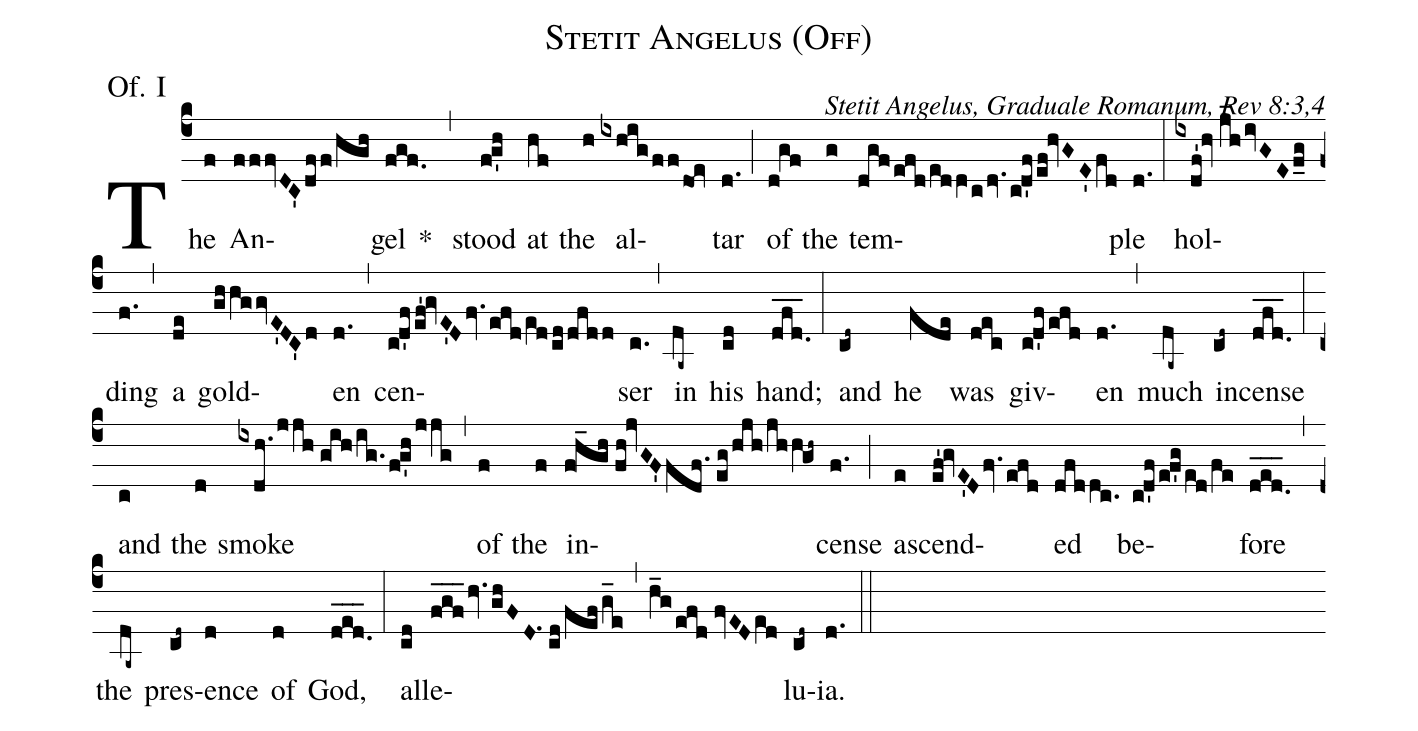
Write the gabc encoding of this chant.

name: Stetit Angelus (Off);
office-part: Offertorium;
mode: 1;
commentary: Stetit Angelus, Graduale Romanum, Rev 8:3,4;
annotation: Of. I;
%%
(c4)The(f) An(fffvDC'dff/hgh)gel(fgf.) * (,) stood(fg'h) at(hf) the(h) al(ixhigff/doe)tar(d.) (;) of(d!gf) the(g) tem(dgfefd/eddVcdv.cd'f/ef!hvGE'fd)ple(d.) (:) hol(ixdf'!hv//j_hivGEf_g)ding(f.) (,) a(de) gold(ghhggvE'DC'd)en(d.) (,) cen(cd'f/ef'!gvE'Dfv.efd/e[ll:1]dcddfdd)ser(c.) (,)
in(da~) his(cd) hand;(dfd___.) (:)
and(cd~) he(fde) was(dec) giv(cd'f/efd)en(d.) (,) much(da~) in(cd~)cense(dfd___.) (:)
and(c) the(d) smoke(ixdh./jjh//gih/ig.fg'hjjg) (,) of(f) the(f)
in(f!h_gh//fh!jvGF'fdf.//eg/hjh/jhhV!gh~)cense(f.) (;) as(e)cend(ef'!gvE'Dfv.efd)ed(dfddc.) be(cd'f/ef'ged/fe)fore(ded___.) (,) the(da~) pres(cd~)ence(d) of(d) God,(ded___.) (:) al(cd)le(fgf___hv.ghFD.1//cd/fefg_e,h_gefd//fvEDe[ll:1]d)lu(cd~)ia.(d.) (::)
